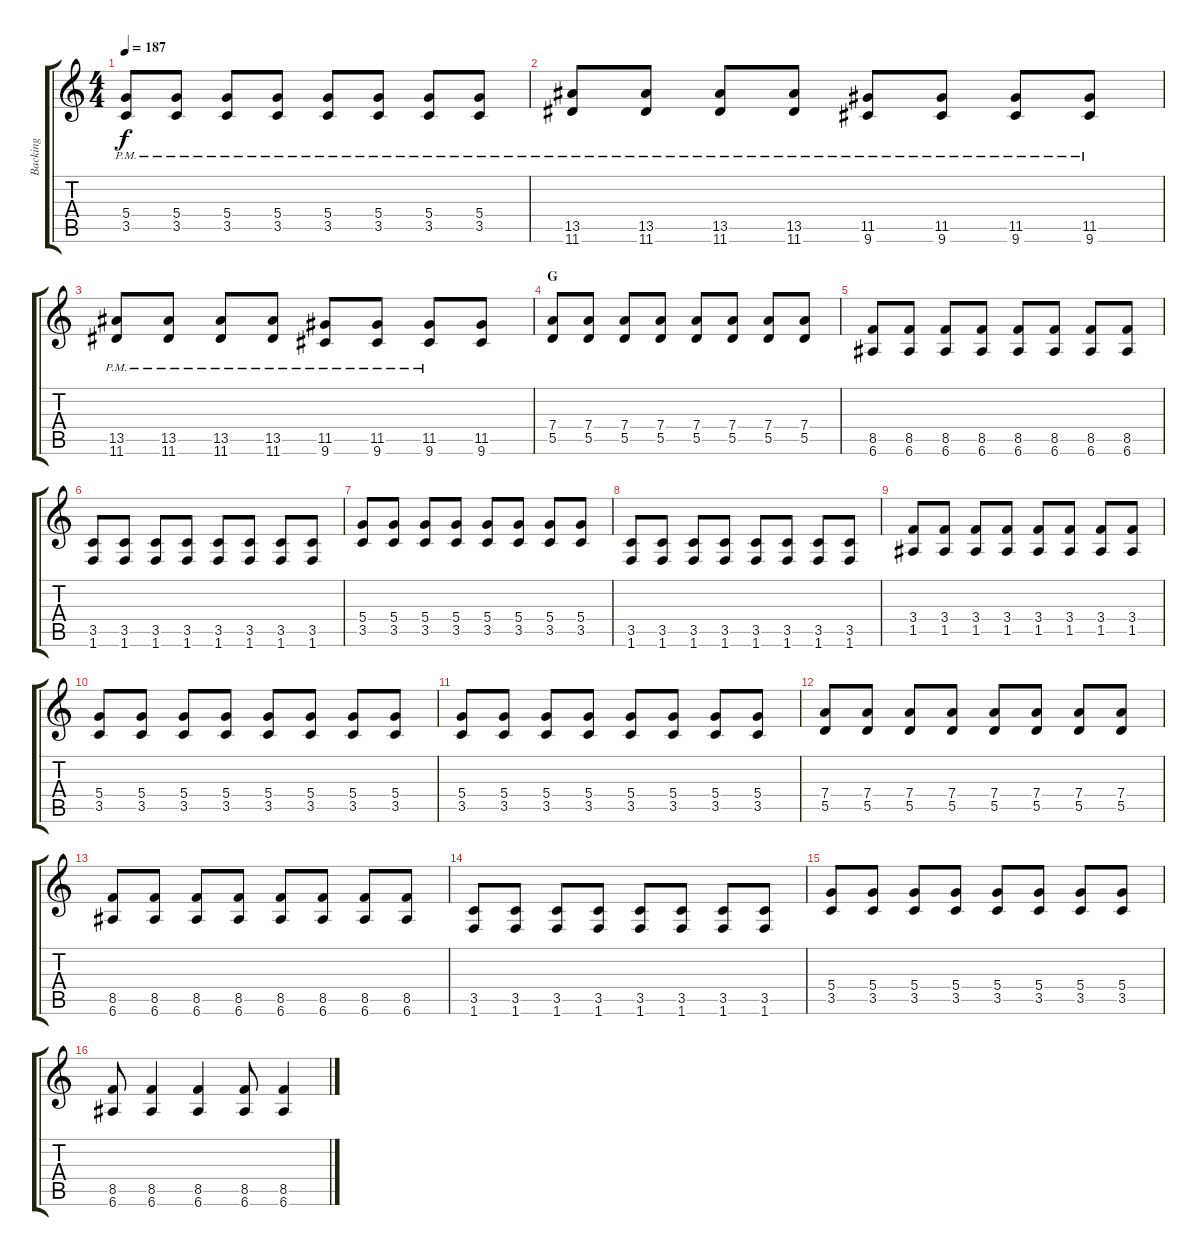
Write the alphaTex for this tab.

\track ("Backing" "Backing") {instrument overdrivenguitar}
\staff {score tabs}
\tuning (E4 B3 G3 D3 A2 E2) {hide}
\ts (4 4)
\tempo 187
\clef g2
\ks c
(5.4{pm} 3.5{pm}).8{dy f} (5.4{pm} 3.5{pm}).8 (5.4{pm} 3.5{pm}).8 (5.4{pm} 3.5{pm}).8 (5.4{pm} 3.5{pm}).8 (5.4{pm} 3.5{pm}).8 (5.4{pm} 3.5{pm}).8 (5.4{pm} 3.5{pm}).8 |
(13.5{pm} 11.6{pm}).8 (13.5{pm} 11.6{pm}).8 (13.5{pm} 11.6{pm}).8 (13.5{pm} 11.6{pm}).8 (11.5{pm} 9.6{pm}).8 (11.5{pm} 9.6{pm}).8 (11.5{pm} 9.6{pm}).8 (11.5{pm} 9.6{pm}).8 |
(13.5{pm} 11.6{pm}).8 (13.5{pm} 11.6{pm}).8 (13.5{pm} 11.6{pm}).8 (13.5{pm} 11.6{pm}).8 (11.5{pm} 9.6{pm}).8 (11.5{pm} 9.6{pm}).8 (11.5{pm} 9.6{pm}).8 (11.5 9.6).8 |
\section ("" "G")
(7.4 5.5).8 (7.4 5.5).8 (7.4 5.5).8 (7.4 5.5).8 (7.4 5.5).8 (7.4 5.5).8 (7.4 5.5).8 (7.4 5.5).8 |
(8.5 6.6).8 (8.5 6.6).8 (8.5 6.6).8 (8.5 6.6).8 (8.5 6.6).8 (8.5 6.6).8 (8.5 6.6).8 (8.5 6.6).8 |
(3.5 1.6).8 (3.5 1.6).8 (3.5 1.6).8 (3.5 1.6).8 (3.5 1.6).8 (3.5 1.6).8 (3.5 1.6).8 (3.5 1.6).8 |
(5.4 3.5).8 (5.4 3.5).8 (5.4 3.5).8 (5.4 3.5).8 (5.4 3.5).8 (5.4 3.5).8 (5.4 3.5).8 (5.4 3.5).8 |
(3.5 1.6).8 (3.5 1.6).8 (3.5 1.6).8 (3.5 1.6).8 (3.5 1.6).8 (3.5 1.6).8 (3.5 1.6).8 (3.5 1.6).8 |
(3.4 1.5).8 (3.4 1.5).8 (3.4 1.5).8 (3.4 1.5).8 (3.4 1.5).8 (3.4 1.5).8 (3.4 1.5).8 (3.4 1.5).8 |
(5.4 3.5).8 (5.4 3.5).8 (5.4 3.5).8 (5.4 3.5).8 (5.4 3.5).8 (5.4 3.5).8 (5.4 3.5).8 (5.4 3.5).8 |
(5.4 3.5).8 (5.4 3.5).8 (5.4 3.5).8 (5.4 3.5).8 (5.4 3.5).8 (5.4 3.5).8 (5.4 3.5).8 (5.4 3.5).8 |
(7.4 5.5).8 (7.4 5.5).8 (7.4 5.5).8 (7.4 5.5).8 (7.4 5.5).8 (7.4 5.5).8 (7.4 5.5).8 (7.4 5.5).8 |
(8.5 6.6).8 (8.5 6.6).8 (8.5 6.6).8 (8.5 6.6).8 (8.5 6.6).8 (8.5 6.6).8 (8.5 6.6).8 (8.5 6.6).8 |
(3.5 1.6).8 (3.5 1.6).8 (3.5 1.6).8 (3.5 1.6).8 (3.5 1.6).8 (3.5 1.6).8 (3.5 1.6).8 (3.5 1.6).8 |
(5.4 3.5).8 (5.4 3.5).8 (5.4 3.5).8 (5.4 3.5).8 (5.4 3.5).8 (5.4 3.5).8 (5.4 3.5).8 (5.4 3.5).8 |
(8.5 6.6).8 (8.5 6.6).4 (8.5 6.6).4 (8.5 6.6).8 (8.5 6.6).4
